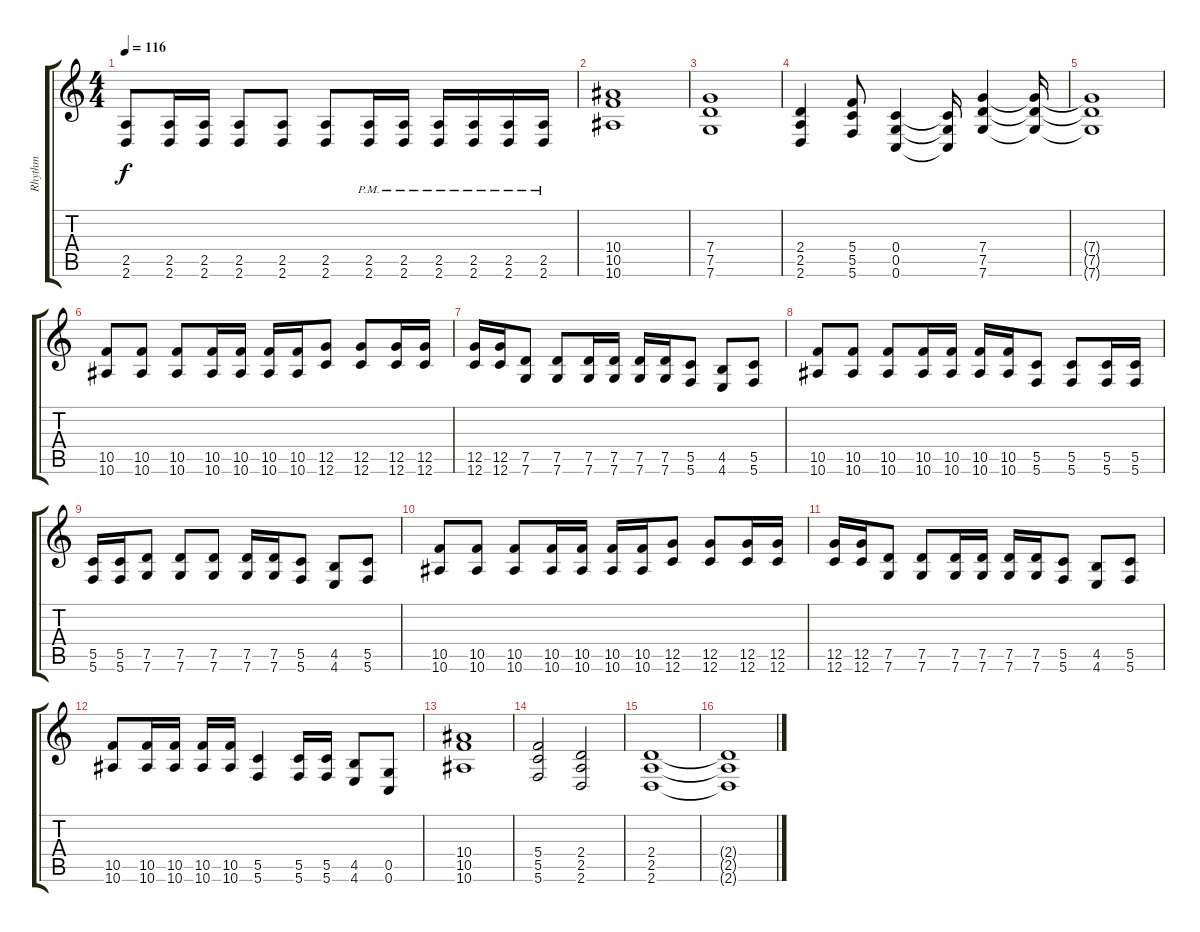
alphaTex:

\track ("Rhythm" "Rhythm") {instrument distortionguitar}
\staff {score tabs}
\tuning (D4 A3 F3 C3 G2 C2) {hide}
\ts (4 4)
\tempo 116
\clef g2
\ks c
(2.5 2.6).8{dy f} (2.5 2.6).16 (2.5 2.6).16 (2.5 2.6).8 (2.5 2.6).8 (2.5 2.6).8 (2.5{pm} 2.6{pm}).16 (2.5{pm} 2.6{pm}).16 (2.5{pm} 2.6{pm}).16 (2.5{pm} 2.6{pm}).16 (2.5{pm} 2.6{pm}).16 (2.5{pm} 2.6{pm}).16 |
(10.4 10.5 10.6).1 |
(7.4 7.5 7.6).1 |
(2.4 2.5 2.6).4 (5.4 5.5 5.6).8 (0.4 0.5 0.6).4 (0.4{t} 0.5{t} 0.6{t}).16 (7.4 7.5 7.6).4 (7.4{t} 7.5{t} 7.6{t}).16 |
(7.4{t} 7.5{t} 7.6{t}).1 |
(10.5 10.6).8 (10.5 10.6).8 (10.5 10.6).8 (10.5 10.6).16 (10.5 10.6).16 (10.5 10.6).16 (10.5 10.6).16 (12.5 12.6).8 (12.5 12.6).8 (12.5 12.6).16 (12.5 12.6).16 |
(12.5 12.6).16 (12.5 12.6).16 (7.5 7.6).8 (7.5 7.6).8 (7.5 7.6).16 (7.5 7.6).16 (7.5 7.6).16 (7.5 7.6).16 (5.5 5.6).8 (4.5 4.6).8 (5.5 5.6).8 |
(10.5 10.6).8 (10.5 10.6).8 (10.5 10.6).8 (10.5 10.6).16 (10.5 10.6).16 (10.5 10.6).16 (10.5 10.6).16 (5.5 5.6).8 (5.5 5.6).8 (5.5 5.6).16 (5.5 5.6).16 |
(5.5 5.6).16 (5.5 5.6).16 (7.5 7.6).8 (7.5 7.6).8 (7.5 7.6).8 (7.5 7.6).16 (7.5 7.6).16 (5.5 5.6).8 (4.5 4.6).8 (5.5 5.6).8 |
(10.5 10.6).8 (10.5 10.6).8 (10.5 10.6).8 (10.5 10.6).16 (10.5 10.6).16 (10.5 10.6).16 (10.5 10.6).16 (12.5 12.6).8 (12.5 12.6).8 (12.5 12.6).16 (12.5 12.6).16 |
(12.5 12.6).16 (12.5 12.6).16 (7.5 7.6).8 (7.5 7.6).8 (7.5 7.6).16 (7.5 7.6).16 (7.5 7.6).16 (7.5 7.6).16 (5.5 5.6).8 (4.5 4.6).8 (5.5 5.6).8 |
(10.5 10.6).8 (10.5 10.6).16 (10.5 10.6).16 (10.5 10.6).16 (10.5 10.6).16 (5.5 5.6).4 (5.5 5.6).16 (5.5 5.6).16 (4.5 4.6).8 (0.5 0.6).8 |
(10.4 10.5 10.6).1 |
(5.4 5.5 5.6).2 (2.4 2.5 2.6).2 |
(2.4 2.5 2.6).1 |
(2.4{t} 2.5{t} 2.6{t}).1
